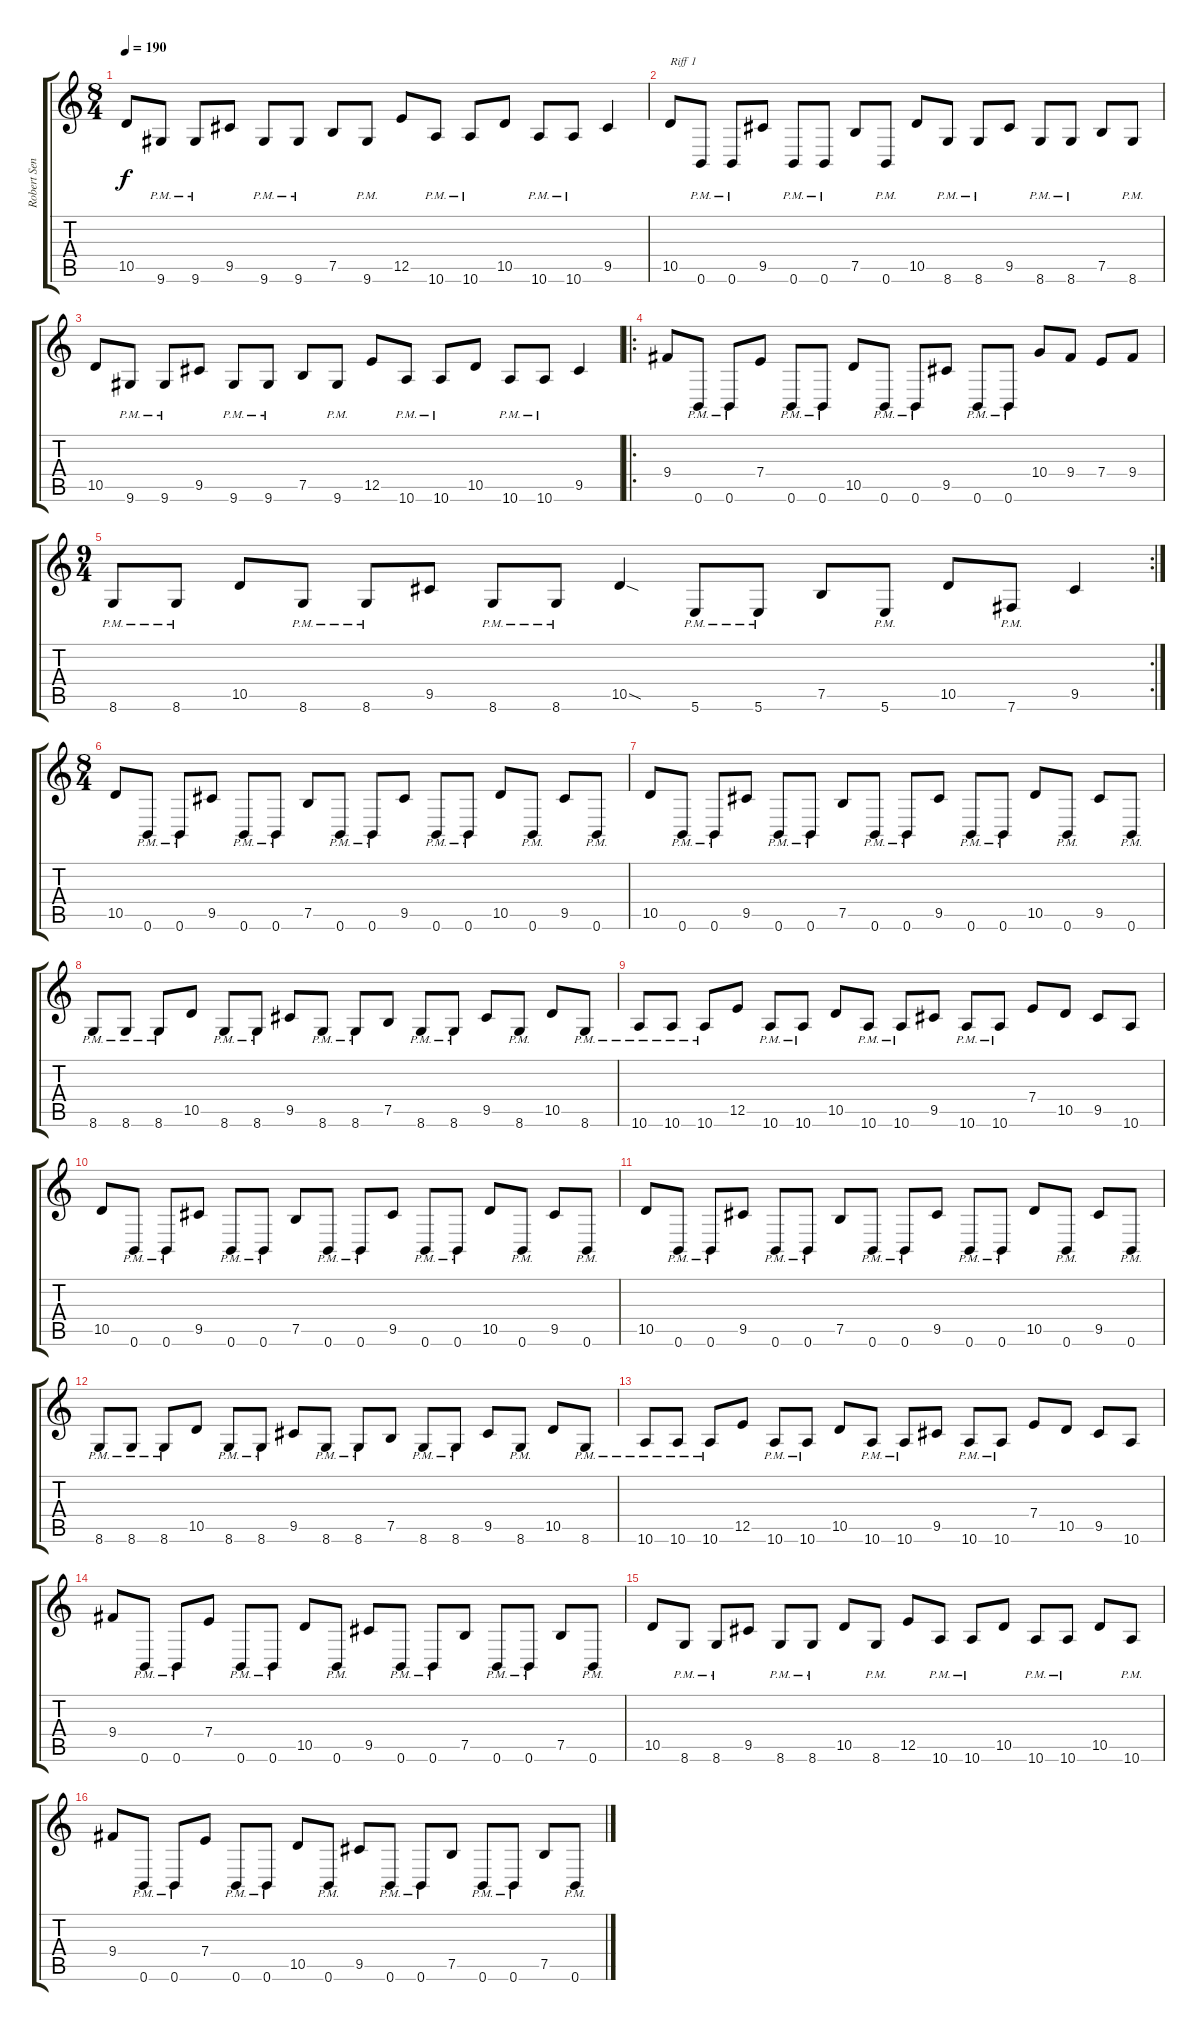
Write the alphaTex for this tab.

\track ("Robert Senneback" "Robert Sen") {instrument distortionguitar}
\staff {score tabs}
\tuning (A3 Gb3 D3 A2 E2 B1) {hide}
\ts (8 4)
\tempo 190
\clef g2
\ks c
10.5.8{dy f} 9.6{pm}.8 9.6{pm}.8 9.5.8 9.6{pm}.8 9.6{pm}.8 7.5.8 9.6{pm}.8 12.5.8 10.6{pm}.8 10.6{pm}.8 10.5.8 10.6{pm}.8 10.6{pm}.8 9.5.4 |
10.5.8{txt "Riff 1"} 0.6{pm}.8 0.6{pm}.8 9.5.8 0.6{pm}.8 0.6{pm}.8 7.5.8 0.6{pm}.8 10.5.8 8.6{pm}.8 8.6{pm}.8 9.5.8 8.6{pm}.8 8.6{pm}.8 7.5.8 8.6{pm}.8 |
10.5.8 9.6{pm}.8 9.6{pm}.8 9.5.8 9.6{pm}.8 9.6{pm}.8 7.5.8 9.6{pm}.8 12.5.8 10.6{pm}.8 10.6{pm}.8 10.5.8 10.6{pm}.8 10.6{pm}.8 9.5.4 |
\ro
9.4.8 0.6{pm}.8 0.6{pm}.8 7.4.8 0.6{pm}.8 0.6{pm}.8 10.5.8 0.6{pm}.8 0.6{pm}.8 9.5.8 0.6{pm}.8 0.6{pm}.8 10.4.8 9.4.8 7.4.8 9.4.8 |
\rc 2
\ts (9 4)
8.6{pm}.8 8.6{pm}.8 10.5.8 8.6{pm}.8 8.6{pm}.8 9.5.8 8.6{pm}.8 8.6{pm}.8 10.5{sod}.4 5.6{pm}.8 5.6{pm}.8 7.5.8 5.6{pm}.8 10.5.8 7.6{pm}.8 9.5.4 |
\ts (8 4)
10.5.8 0.6{pm}.8 0.6{pm}.8 9.5.8 0.6{pm}.8 0.6{pm}.8 7.5.8 0.6{pm}.8 0.6{pm}.8 9.5.8 0.6{pm}.8 0.6{pm}.8 10.5.8 0.6{pm}.8 9.5.8 0.6{pm}.8 |
10.5.8 0.6{pm}.8 0.6{pm}.8 9.5.8 0.6{pm}.8 0.6{pm}.8 7.5.8 0.6{pm}.8 0.6{pm}.8 9.5.8 0.6{pm}.8 0.6{pm}.8 10.5.8 0.6{pm}.8 9.5.8 0.6{pm}.8 |
8.6{pm}.8 8.6{pm}.8 8.6{pm}.8 10.5.8 8.6{pm}.8 8.6{pm}.8 9.5.8 8.6{pm}.8 8.6{pm}.8 7.5.8 8.6{pm}.8 8.6{pm}.8 9.5.8 8.6{pm}.8 10.5.8 8.6{pm}.8 |
10.6{pm}.8 10.6{pm}.8 10.6{pm}.8 12.5.8 10.6{pm}.8 10.6{pm}.8 10.5.8 10.6{pm}.8 10.6{pm}.8 9.5.8 10.6{pm}.8 10.6{pm}.8 7.4.8 10.5.8 9.5.8 10.6.8 |
10.5.8 0.6{pm}.8 0.6{pm}.8 9.5.8 0.6{pm}.8 0.6{pm}.8 7.5.8 0.6{pm}.8 0.6{pm}.8 9.5.8 0.6{pm}.8 0.6{pm}.8 10.5.8 0.6{pm}.8 9.5.8 0.6{pm}.8 |
10.5.8 0.6{pm}.8 0.6{pm}.8 9.5.8 0.6{pm}.8 0.6{pm}.8 7.5.8 0.6{pm}.8 0.6{pm}.8 9.5.8 0.6{pm}.8 0.6{pm}.8 10.5.8 0.6{pm}.8 9.5.8 0.6{pm}.8 |
8.6{pm}.8 8.6{pm}.8 8.6{pm}.8 10.5.8 8.6{pm}.8 8.6{pm}.8 9.5.8 8.6{pm}.8 8.6{pm}.8 7.5.8 8.6{pm}.8 8.6{pm}.8 9.5.8 8.6{pm}.8 10.5.8 8.6{pm}.8 |
10.6{pm}.8 10.6{pm}.8 10.6{pm}.8 12.5.8 10.6{pm}.8 10.6{pm}.8 10.5.8 10.6{pm}.8 10.6{pm}.8 9.5.8 10.6{pm}.8 10.6{pm}.8 7.4.8 10.5.8 9.5.8 10.6.8 |
9.4.8 0.6{pm}.8 0.6{pm}.8 7.4.8 0.6{pm}.8 0.6{pm}.8 10.5.8 0.6{pm}.8 9.5.8 0.6{pm}.8 0.6{pm}.8 7.5.8 0.6{pm}.8 0.6{pm}.8 7.5.8 0.6{pm}.8 |
10.5.8 8.6{pm}.8 8.6{pm}.8 9.5.8 8.6{pm}.8 8.6{pm}.8 10.5.8 8.6{pm}.8 12.5.8 10.6{pm}.8 10.6{pm}.8 10.5.8 10.6{pm}.8 10.6{pm}.8 10.5.8 10.6{pm}.8 |
9.4.8 0.6{pm}.8 0.6{pm}.8 7.4.8 0.6{pm}.8 0.6{pm}.8 10.5.8 0.6{pm}.8 9.5.8 0.6{pm}.8 0.6{pm}.8 7.5.8 0.6{pm}.8 0.6{pm}.8 7.5.8 0.6{pm}.8
